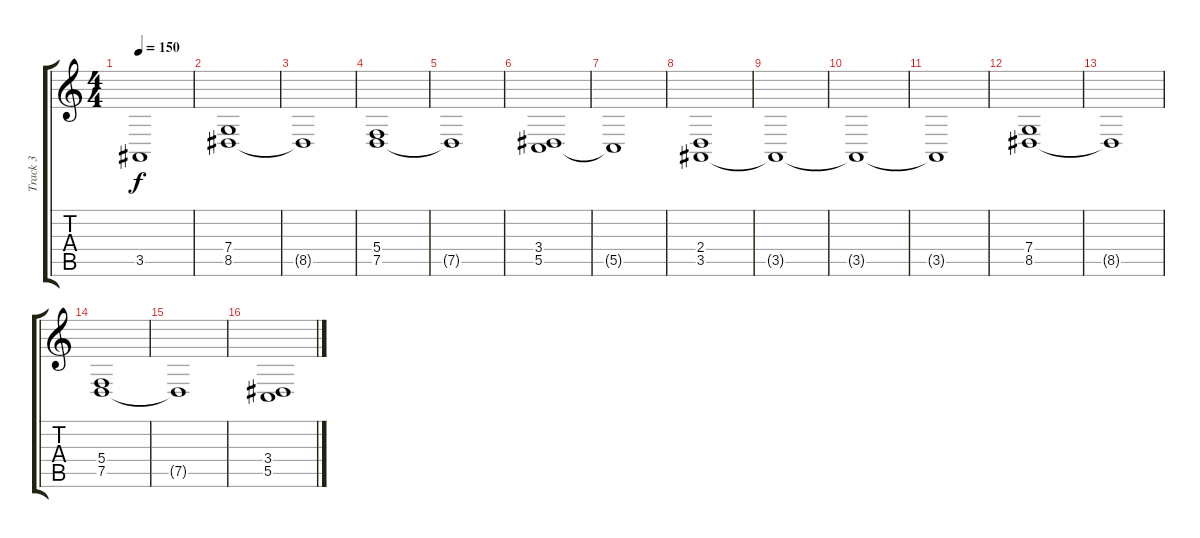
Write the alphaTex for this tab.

\track ("Track 3" "Track 3") {instrument pad2warm}
\staff {score tabs}
\tuning (D4 A3 F3 C3 G2 C2) {hide}
\ts (4 4)
\tempo 150
\clef g2
\ks c
3.5{t}.1{dy f} |
(7.4 8.5).1 |
8.5{t}.1 |
(5.4 7.5).1 |
7.5{t}.1 |
(3.4 5.5).1 |
5.5{t}.1 |
(2.4 3.5).1 |
3.5{t}.1 |
3.5{t}.1 |
3.5{t}.1 |
(7.4 8.5).1 |
8.5{t}.1 |
(5.4 7.5).1 |
7.5{t}.1 |
(3.4 5.5).1
